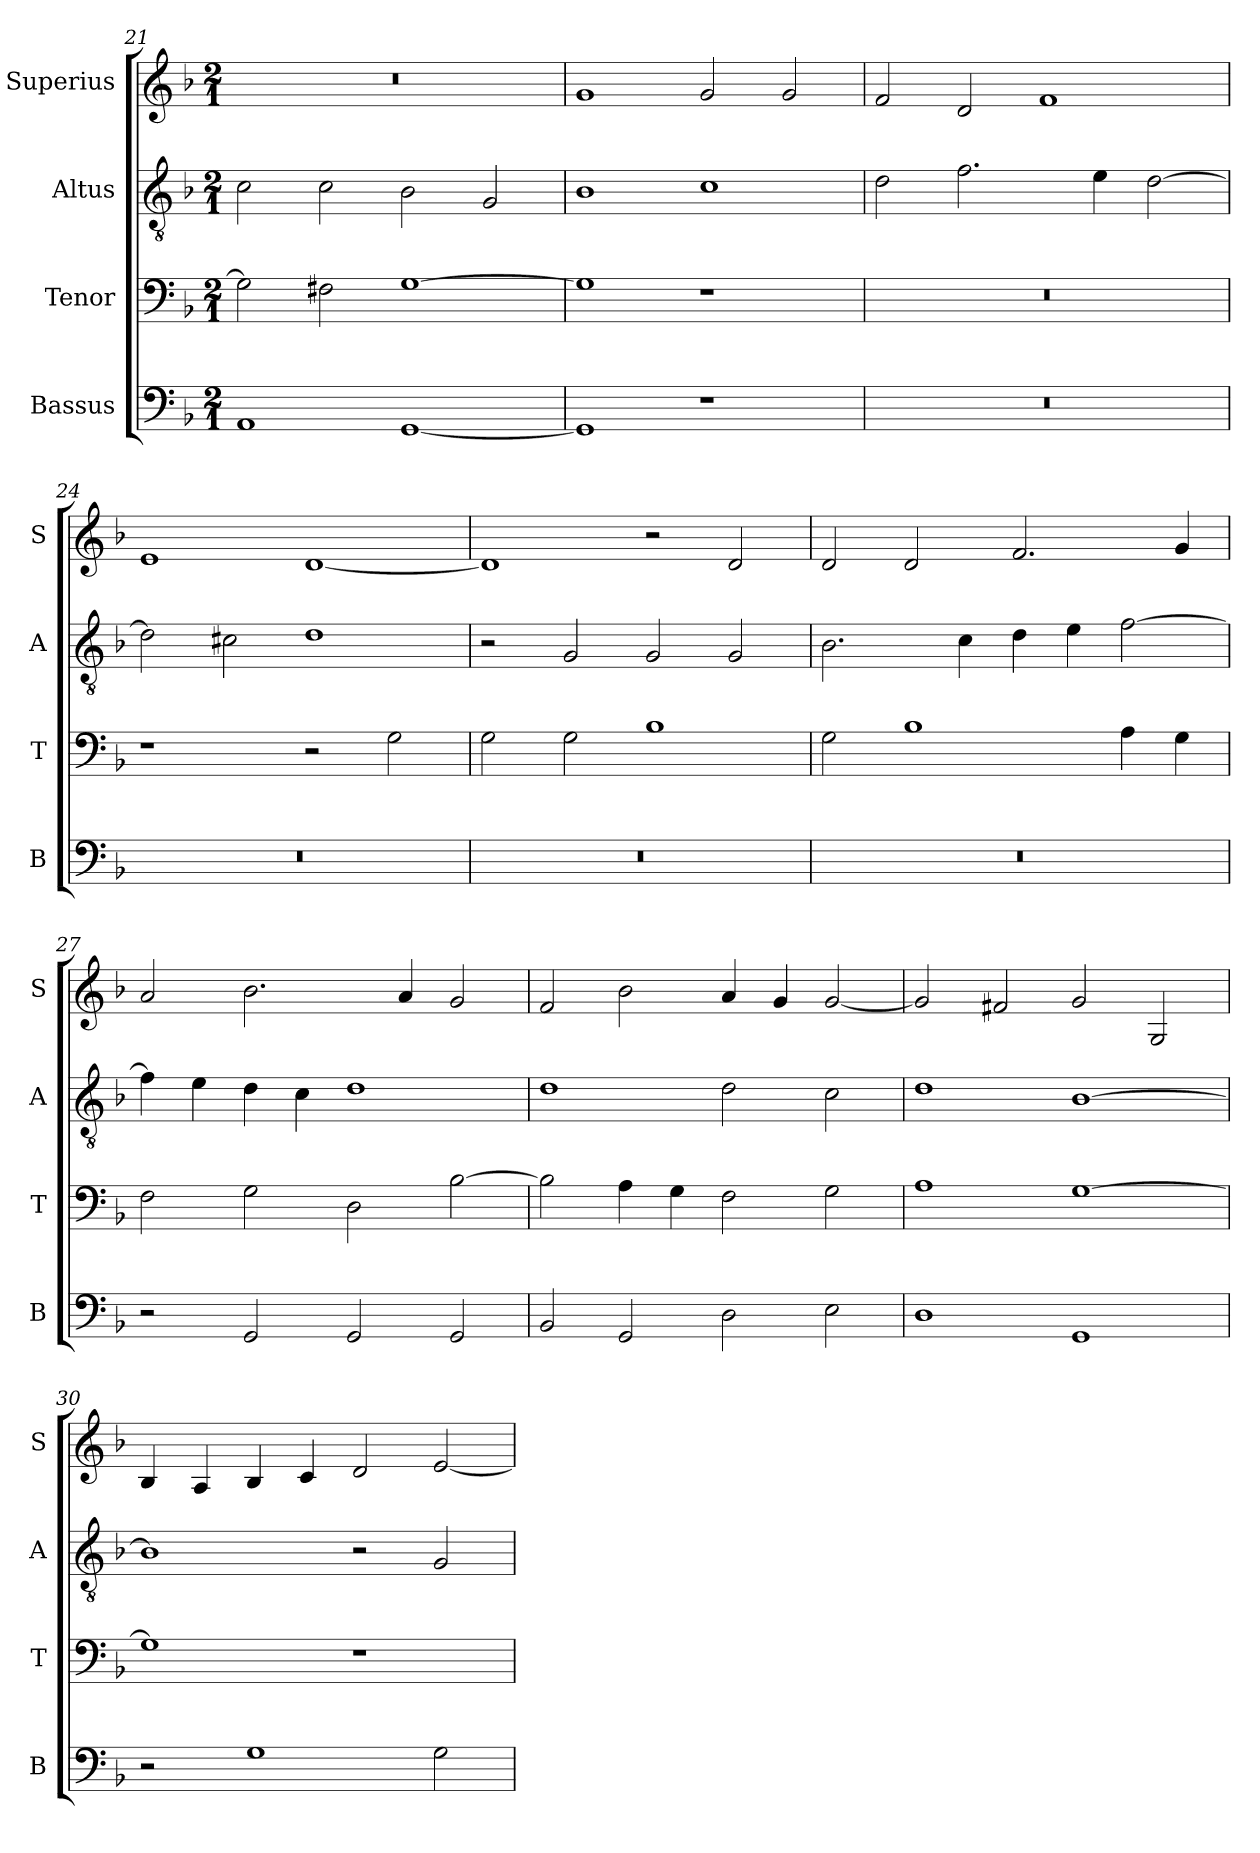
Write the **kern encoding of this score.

**kern	**kern	**kern	**kern
*part4	*part3	*part2	*part1
*staff4	*staff3	*staff2	*staff1
*I"Bassus	*I"Tenor	*I"Altus	*I"Superius
*I'B	*I'T	*I'A	*I'S
*clefF4	*clefF4	*clefGv2	*clefG2
*k[b-]	*k[b-]	*k[b-]	*k[b-]
*F:	*F:	*F:	*F:
*M2/1	*M2/1	*M2/1	*M2/1
=21	=21	=21	=21
1AA	2G]	2c	0r
.	2F#X	2c	.
[1GG	[1G	2B-	.
.	.	2G	.
=22	=22	=22	=22
1GG]	1G]	1B-	1g
1r	1r	1c	2g
.	.	.	2g
=23	=23	=23	=23
0r	0r	2d	2f
.	.	2.f	2d
.	.	.	1f
.	.	4e	.
.	.	[2d	.
=24	=24	=24	=24
0r	1r	2d]	1e
.	.	2c#X	.
.	2r	1d	[1d
.	2G	.	.
=25	=25	=25	=25
0r	2G	2r	1d]
.	2G	2G	.
.	1B-	2G	2r
.	.	2G	2d
=26	=26	=26	=26
0r	2G	2.B-	2d
.	1B-	.	2d
.	.	4c	.
.	.	4d	2.f
.	.	4e	.
.	4A	[2f	.
.	4G	.	4g
=27	=27	=27	=27
2r	2F	4f]	2a
.	.	4e	.
2GG	2G	4d	2.b-
.	.	4c	.
2GG	2D	1d	.
.	.	.	4a
2GG	[2B-	.	2g
=28	=28	=28	=28
2BB-	2B-]	1d	2f
2GG	4A	.	2b-
.	4G	.	.
2D	2F	2d	4a
.	.	.	4g
2E	2G	2c	[2g
=29	=29	=29	=29
1D	1A	1d	2g]
.	.	.	2f#X
1GG	[1G	[1B-	2g
.	.	.	2G
=30	=30	=30	=30
2r	1G]	1B-]	4B-
.	.	.	4A
1G	.	.	4B-
.	.	.	4c
.	1r	2r	2d
2G	.	2G	[2e
=	=	=	=
*-	*-	*-	*-
